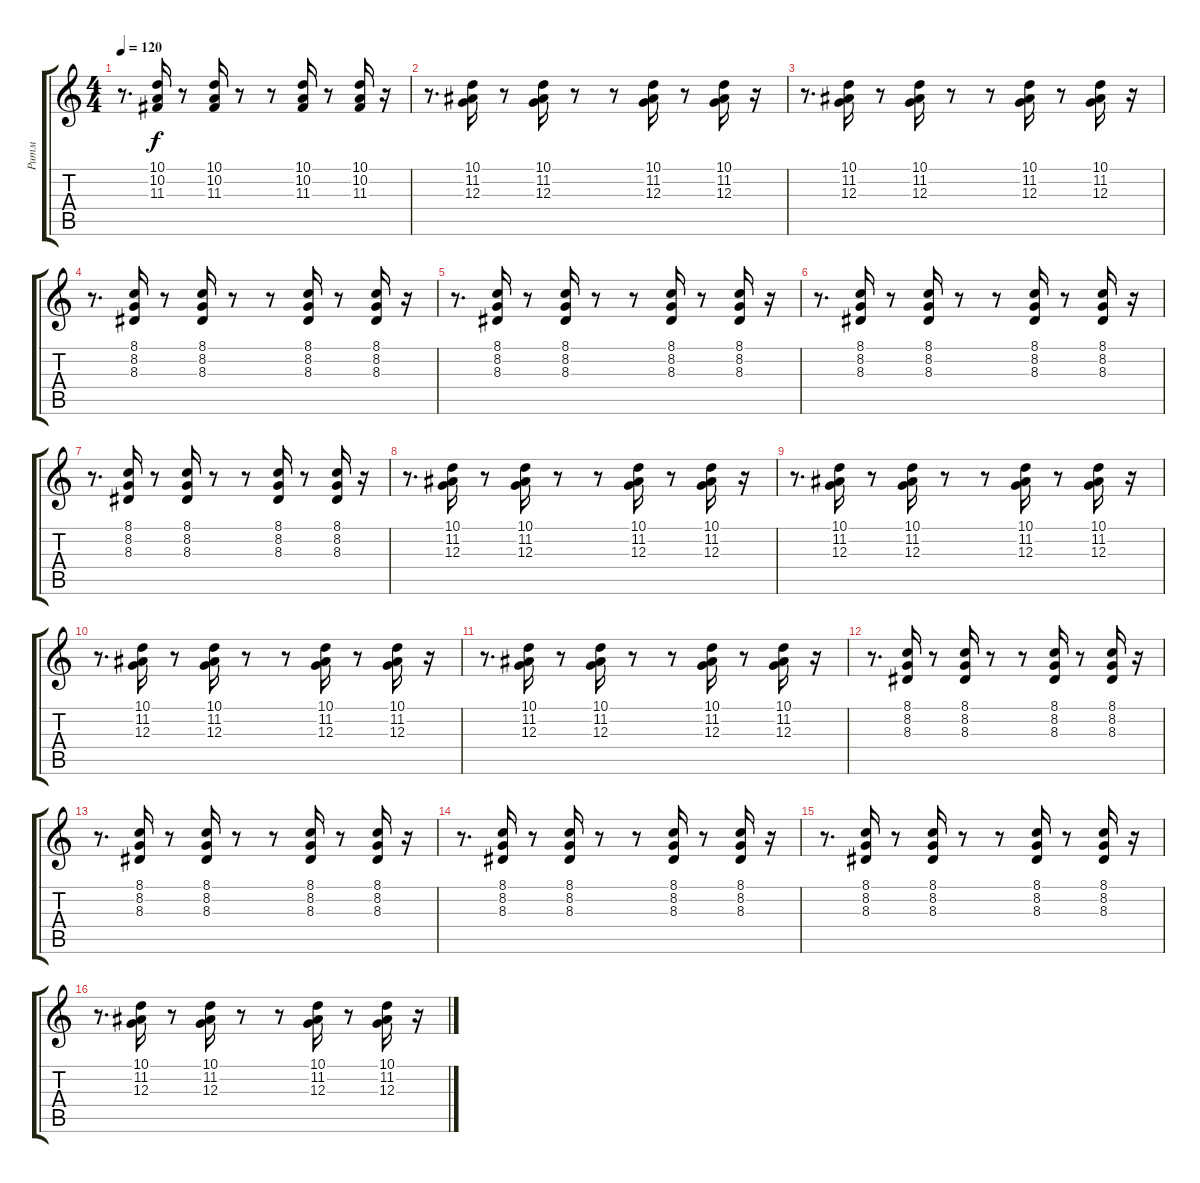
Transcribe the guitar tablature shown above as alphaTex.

\track ("Ритм" "Ритм") {instrument pizzicatostrings}
\staff {score tabs}
\tuning (E4 B3 G3 D3 A2 E2) {hide}
\ts (4 4)
\tempo 120
\clef g2
\ks c
r.8{d dy f} (10.1 10.2 11.3).16 r.8 (10.1 10.2 11.3).16 r.8 r.8 (10.1 10.2 11.3).16 r.8 (10.1 10.2 11.3).16 r.16 |
r.8{d} (10.1 11.2 12.3).16 r.8 (10.1 11.2 12.3).16 r.8 r.8 (10.1 11.2 12.3).16 r.8 (10.1 11.2 12.3).16 r.16 |
r.8{d} (10.1 11.2 12.3).16 r.8 (10.1 11.2 12.3).16 r.8 r.8 (10.1 11.2 12.3).16 r.8 (10.1 11.2 12.3).16 r.16 |
r.8{d} (8.1 8.2 8.3).16 r.8 (8.1 8.2 8.3).16 r.8 r.8 (8.1 8.2 8.3).16 r.8 (8.1 8.2 8.3).16 r.16 |
r.8{d} (8.1 8.2 8.3).16 r.8 (8.1 8.2 8.3).16 r.8 r.8 (8.1 8.2 8.3).16 r.8 (8.1 8.2 8.3).16 r.16 |
r.8{d} (8.1 8.2 8.3).16 r.8 (8.1 8.2 8.3).16 r.8 r.8 (8.1 8.2 8.3).16 r.8 (8.1 8.2 8.3).16 r.16 |
r.8{d} (8.1 8.2 8.3).16 r.8 (8.1 8.2 8.3).16 r.8 r.8 (8.1 8.2 8.3).16 r.8 (8.1 8.2 8.3).16 r.16 |
r.8{d} (10.1 11.2 12.3).16 r.8 (10.1 11.2 12.3).16 r.8 r.8 (10.1 11.2 12.3).16 r.8 (10.1 11.2 12.3).16 r.16 |
r.8{d} (10.1 11.2 12.3).16 r.8 (10.1 11.2 12.3).16 r.8 r.8 (10.1 11.2 12.3).16 r.8 (10.1 11.2 12.3).16 r.16 |
r.8{d} (10.1 11.2 12.3).16 r.8 (10.1 11.2 12.3).16 r.8 r.8 (10.1 11.2 12.3).16 r.8 (10.1 11.2 12.3).16 r.16 |
r.8{d} (10.1 11.2 12.3).16 r.8 (10.1 11.2 12.3).16 r.8 r.8 (10.1 11.2 12.3).16 r.8 (10.1 11.2 12.3).16 r.16 |
r.8{d} (8.1 8.2 8.3).16 r.8 (8.1 8.2 8.3).16 r.8 r.8 (8.1 8.2 8.3).16 r.8 (8.1 8.2 8.3).16 r.16 |
r.8{d} (8.1 8.2 8.3).16 r.8 (8.1 8.2 8.3).16 r.8 r.8 (8.1 8.2 8.3).16 r.8 (8.1 8.2 8.3).16 r.16 |
r.8{d} (8.1 8.2 8.3).16 r.8 (8.1 8.2 8.3).16 r.8 r.8 (8.1 8.2 8.3).16 r.8 (8.1 8.2 8.3).16 r.16 |
r.8{d} (8.1 8.2 8.3).16 r.8 (8.1 8.2 8.3).16 r.8 r.8 (8.1 8.2 8.3).16 r.8 (8.1 8.2 8.3).16 r.16 |
r.8{d} (10.1 11.2 12.3).16 r.8 (10.1 11.2 12.3).16 r.8 r.8 (10.1 11.2 12.3).16 r.8 (10.1 11.2 12.3).16 r.16
